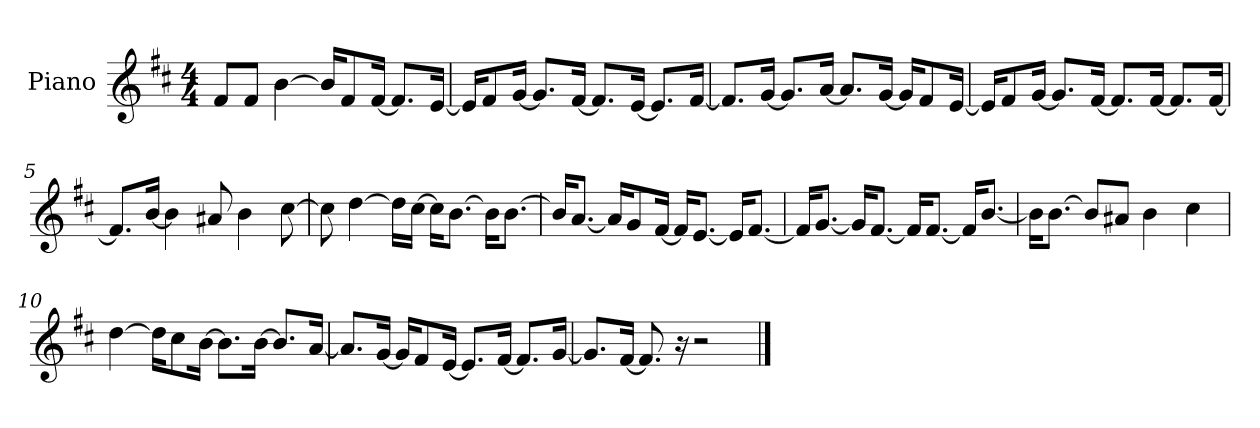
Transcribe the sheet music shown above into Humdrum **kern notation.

**kern
*part1
*staff1
*I"Piano
*I'P-no
*clefG2
*k[f#c#]
*M4/4
*MM90
=1
8f#/L
8f#/J
[4b\
16b/KL]
8f#/
[16f#/Jk
8.f#/L]
[16e/Jk
=2
16e/KL]
8f#/
[16g/Jk
8.g/L]
[16f#/Jk
8.f#/L]
[16e/Jk
8.e/L]
[16f#/Jk
=3
8.f#/L]
[16g/Jk
8.g/L]
[16a/Jk
8.a/L]
[16g/Jk
16g/KL]
8f#/
[16e/Jk
=4
16e/KL]
8f#/
[16g/Jk
8.g/L]
[16f#/Jk
8.f#/L]
[16f#/Jk
8.f#/L]
[16f#/Jk
!!LO:LB:g=z
=5
8.f#/L]
[16b/Jk
4b\]
8a#X/
4b\
[8cc#\
=6
8cc#\]
[4dd\
16dd\LL]
[16cc#\JJ
16cc#\KL]
[8.b\J
16b\KL]
[8.b\J
=7
16b/KL]
[8.a/J
16a/KL]
8g/
[16f#/Jk
16f#/KL]
[8.e/J
16e/KL]
[8.f#/J
=8
16f#/KL]
[8.g/J
16g/KL]
[8.f#/J
16f#/KL]
[8.f#/J
16f#/KL]
[8.b/J
!!LO:LB:g=z
=9
16b\KL]
[8.b\J
8b/L]
8a#X/J
4b\
4cc#\
=10
[4dd\
16dd\KL]
8cc#\
[16b\Jk
8.b\L]
[16b\Jk
8.b/L]
[16a/Jk
=11
8.a/L]
[16g/Jk
16g/KL]
8f#/
[16e/Jk
8.e/L]
[16f#/Jk
8.f#/L]
[16g/Jk
=12
8.g/L]
[16f#/Jk
8.f#/]
16r
2r
==
*-
